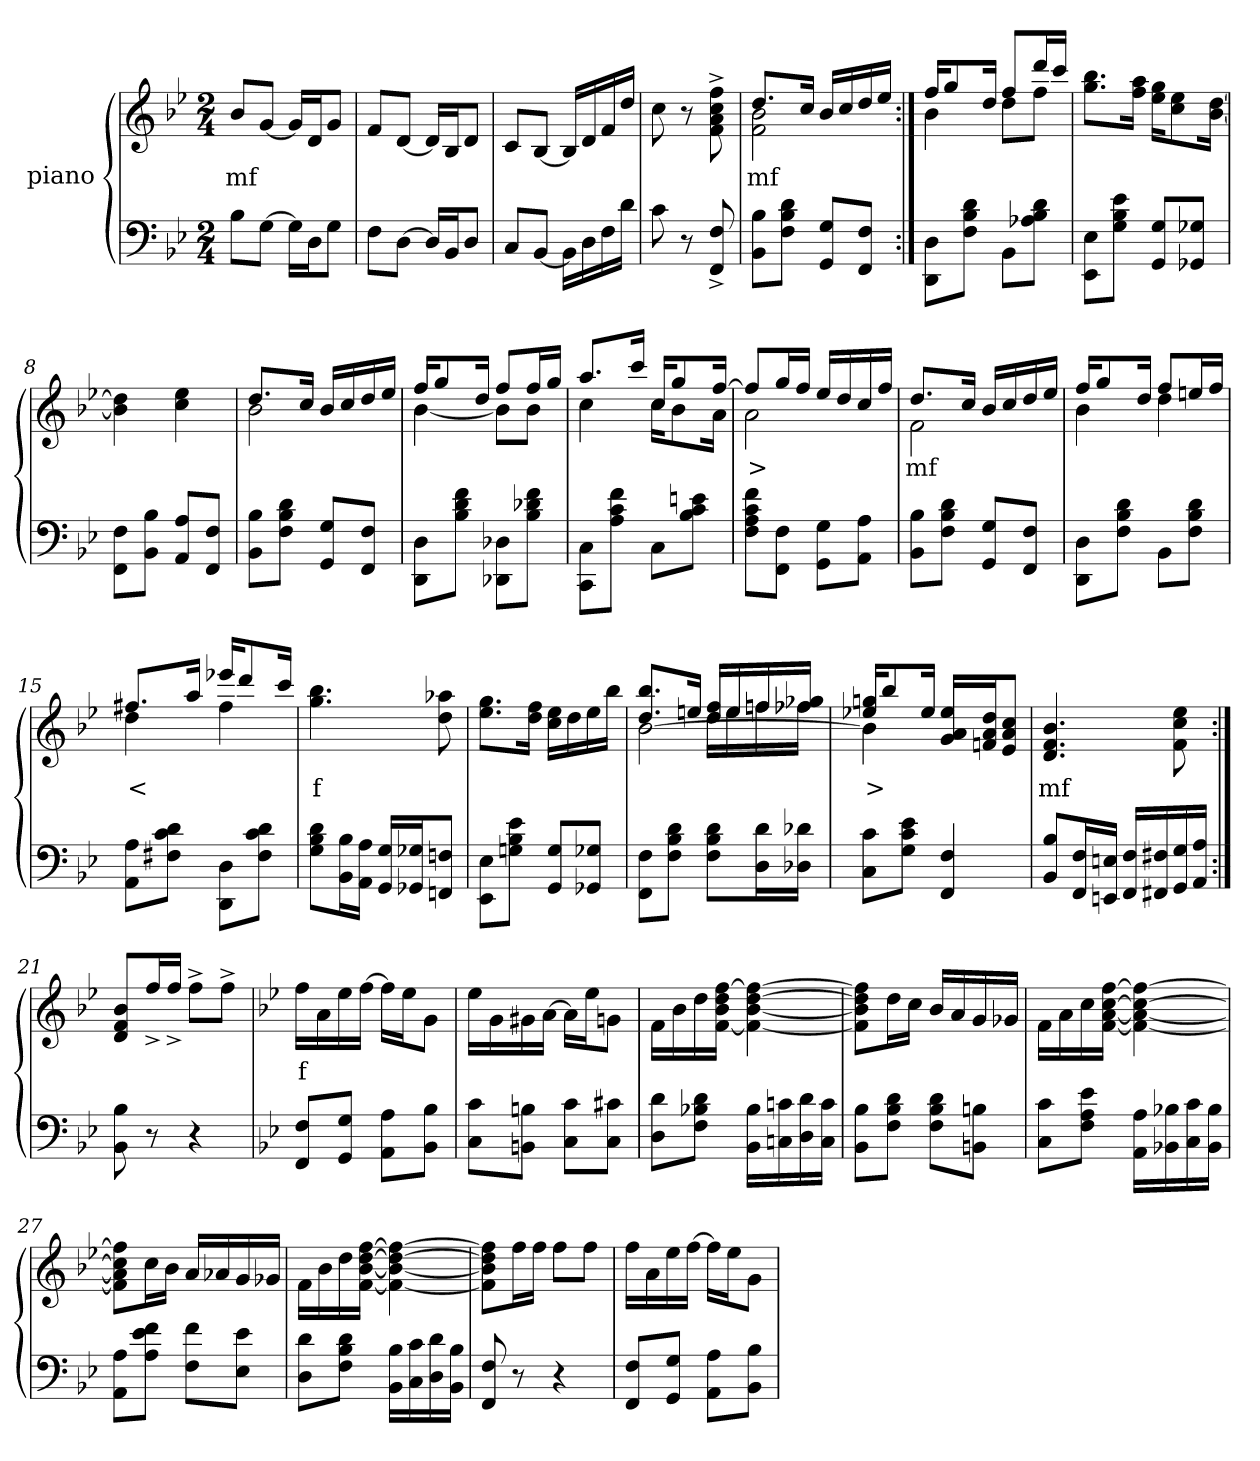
**kern	**kern	**text
*part2	*part1	*part1
*staff2	*staff1	*staff1
*	*I"piano	*
*clefF4	*clefG2	*
*k[b-e-]	*k[b-e-]	*
*M2/4	*M2/4	*
=1	=1	=1
8B-L	8b-L	mf
[8GJ	[8gJ	.
16GLL]	16gLL]	.
16DJ	16dJ	.
8GJ	8gJ	.
=2	=2	=2
8FL	8fL	.
[8DJ	[8dJ	.
16DLL]	16dLL]	.
16BB-J	16B-J	.
8DJ	8dJ	.
=3	=3	=3
8CL	8cL	.
[8BB-J	[8B-J	.
16BB-LL]	16B-LL]	.
16D	16d	.
16F	16f	.
16dJJ	16ddJJ	.
=4	=4	=4
8c	8cc	.
8r	8r	.
8F^> 8FF^>	8ff^> 8cc^> 8a^> 8f^>	.
=5	=5	=5
*	*^	*
8B- 8BB-L	8.ddL	2b- 2f	mf
8d 8B- 8FJ	.	.	.
.	16ccJk	.	.
8G 8GGL	16b-LL	.	.
.	16cc	.	.
8F 8FFJ	16dd	.	.
.	16ee-JJ	.	.
=6:|!	=6:|!	=6:|!	=6:|!
8D 8DDL	16ffKL	4b-	.
.	8gg	.	.
8d 8B- 8FJ	.	.	.
.	16ddJk	.	.
8BB-L	8ffL	8ddL	.
8d 8B- 8A-XJ	16dddL	8ffJ	.
.	16cccJJ	.	.
*	*v	*v	*
=7	=7	=7
8E- 8EE-L	8.bb- 8.ggL	.
8e- 8B- 8GJ	.	.
.	16aa 16ffJk	.
8G 8GGL	16gg 16ee-KL	.
.	8ee- 8cc	.
8G-X 8GG-XJ	.	.
.	[16dd [16b-Jk	.
=8	=8	=8
8F 8FFL	4dd] 4b-]	.
8B- 8BB-J	.	.
8A 8AAL	4ee- 4cc	.
8F 8FFJ	.	.
=9	=9	=9
*	*^	*
8B- 8BB-L	8.ddL	2b-	.
8d 8B- 8FJ	.	.	.
.	16ccJk	.	.
8G 8GGL	16b-LL	.	.
.	16cc	.	.
8F 8FFJ	16dd	.	.
.	16ee-JJ	.	.
=10	=10	=10	=10
8D 8DDL	16ffKL	[4b-	.
.	8gg	.	.
8f 8d 8B-J	.	.	.
.	16ddJk	.	.
8D-X 8DD-XL	8ffL	8b-L]	.
8f 8d- 8B-J	16ffL	8b-J	.
.	16ggJJ	.	.
=11	=11	=11	=11
8C 8CCL	8.aaL	4cc	.
8f 8c 8AJ	.	.	.
.	16cccJk	.	.
8CL	16ccKL	16ccKL	.
.	8gg	8b-	.
8en 8c 8B-J	.	.	.
.	[16ffJk	16aJk	.
=12	=12	=12	=12
8f 8c 8A 8FL	8ffL]	2a	>
8F 8FFJ	16ggL	.	.
.	16ffJJ	.	.
8G 8GGL	16ee-LL	.	.
.	16dd	.	.
8A 8AAJ	16cc	.	.
.	16ffJJ	.	.
=13	=13	=13	=13
8B- 8BB-L	8.ddL	2f	mf
8d 8B- 8FJ	.	.	.
.	16ccJk	.	.
8G 8GGL	16b-LL	.	.
.	16cc	.	.
8F 8FFJ	16dd	.	.
.	16ee-JJ	.	.
=14	=14	=14	=14
8D 8DDL	16ffKL	4b-	.
.	8gg	.	.
8d 8B- 8FJ	.	.	.
.	16ddJk	.	.
8BB-L	8ffL	4dd	.
8d 8B- 8FJ	16eenL	.	.
.	16ffJJ	.	.
=15	=15	=15	=15
8A 8AAL	8.ff#XL	4dd	<
8d 8c 8F#XJ	.	.	.
.	16aaJk	.	.
8D 8DDL	16eee-XKL	4ff#	.
.	8ddd	.	.
8d 8c 8F#J	.	.	.
.	16cccJk	.	.
*	*v	*v	*
=16	=16	=16
8d 8B- 8GL	4.bb- 4.gg	f
16B- 16BB-L	.	.
16A 16AAJJ	.	.
16G 16GGLL	.	.
16G-X 16GG-XJ	.	.
8Fn 8FFnJ	8aa-X 8dd	.
=17	=17	=17
8E- 8EE-L	8.gg 8.ee-L	.
8e- 8B- 8GnJ	.	.
.	16ff 16ddJk	.
8G 8GGL	16ee- 16ccLL	.
.	16dd	.
8G-X 8GG-XJ	16ee-	.
.	16bb-JJ	.
=18	=18	=18
*	*^	*
*	*	*^	*
8F 8FFL	8.bb- 8.ddL	4ryy	[2b-\	.
8d 8B- 8FJ	.	.	.	.
.	16eenJk	.	.	.
8d 8B- 8FL	16ff 16ddLL	16ddLL	.	.
.	16ee	16ee	.	.
16d 16DL	16ff	16ffn	.	.
16d-X 16D-XJJ	16gg-X 16ff-XJJ	16ff-XJJ	.	.
*	*	*v	*v	*
=19	=19	=19	=19
8c 8CL	16ggn 16ee-XKL	4b-]	>
.	8bb-	.	.
8e- 8c 8GJ	.	.	.
.	16ee-Jk	.	.
4F 4FF	16ee- 16a 16gLL	4ryy	.
.	16dd 16a 16fnJ	.	.
.	8cc 8a 8e-J	.	.
*	*v	*v	*
=20	=20	=20
8B- 8BB-L	4.b- 4.f 4.d	mf
16F 16FFL	.	.
16En 16EEnJJ	.	.
16F 16FFLL	.	.
16F#X 16FF#X	.	.
16G 16GG	8ee- 8cc 8f	.
16A 16AAJJ	.	.
=21:|!	=21:|!	=21:|!
8B- 8BB-	8b- 8f 8dL	.
8r	16ff^>L	.
.	16ff^>JJ	.
4r	8ff^>L	.
.	8ff^>J	.
=22	=22	=22
*k[b-e-]	*k[b-e-]	*
8F 8FFL	16ffLL	f
.	16a	.
8G 8GGJ	16ee-	.
.	[16ffJJ	.
8A 8AAL	16ffLL]	.
.	16ee-J	.
8B- 8BB-J	8gJ	.
=23	=23	=23
8c 8CL	16ee-LL	.
.	16g	.
8Bn 8BBnJ	16g#X	.
.	[16aJJ	.
8c 8CL	16aLL]	.
.	16ee-J	.
8c#X 8CJ	8gnJ	.
=24	=24	=24
8d 8DL	16fLL	.
.	16b-	.
8d 8B-X 8FJ	16dd	.
.	[16ff 16dd 16b- [16fJJ	.
16B- 16BB-LL	4ff_ [4dd [4b- 4f_	.
16cn 16Cn	.	.
16d 16D	.	.
16c 16CJJ	.	.
=25	=25	=25
8B- 8BB-L	8ff] 8dd] 8b-] 8f]L	.
8d 8B- 8FJ	16ddL	.
.	16ccJJ	.
8d 8B- 8FL	16b-LL	.
.	16a	.
8Bn 8BBnJ	16g	.
.	16g-XJJ	.
=26	=26	=26
8c 8CL	16fLL	.
.	16a	.
8e- 8A 8FJ	16cc	.
.	[16ff [16cc [16a [16fJJ	.
16A 16AALL	4ff_ 4cc_ 4a_ 4f_	.
16B-X 16BB-X	.	.
16c 16C	.	.
16B- 16BB-JJ	.	.
=27	=27	=27
8A 8AAL	8ff] 8cc] 8a] 8f]L	.
8f 8e- 8AJ	16ccL	.
.	16b-JJ	.
8f 8FL	16aLL	.
.	16a-X	.
8e- 8E-J	16g	.
.	16g-XJJ	.
=28	=28	=28
8d 8DL	16fLL	.
.	16b-	.
8d 8B- 8FJ	16dd	.
.	[16ff [16dd [16b- [16fJJ	.
16B- 16BB-LL	4ff_ 4dd_ 4b-_ 4f_	.
16c 16C	.	.
16d 16D	.	.
16B- 16BB-JJ	.	.
=29	=29	=29
8F 8FF	8ff] 8dd] 8b-] 8f]L	.
8r	16ffL	.
.	16ffJJ	.
4r	8ffL	.
.	8ffJ	.
=30	=30	=30
8F 8FFL	16ffLL	.
.	16a	.
8G 8GGJ	16ee-	.
.	[16ffJJ	.
8A 8AAL	16ffLL]	.
.	16ee-J	.
8B- 8BB-J	8gJ	.
=	=	=
*-	*-	*-
